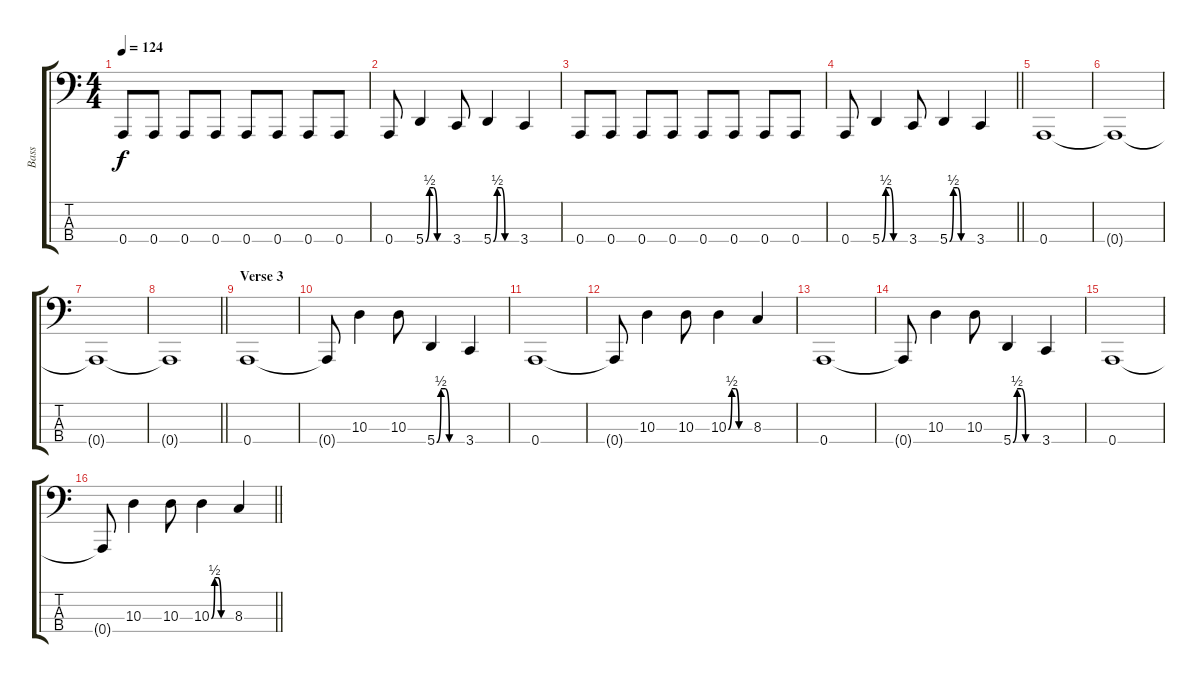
\track ("Bass" "Bass") {instrument electricbassfinger}
\staff {score tabs}
\tuning (D2 A1 E1 A0) {hide}
\ts (4 4)
\tempo 124
\clef f4
\ks c
0.4.8{dy f} 0.4.8 0.4.8 0.4.8 0.4.8 0.4.8 0.4.8 0.4.8 |
0.4.8 5.4{be (custom 0 0 10 2 20 2 30 0 60 0)}.4 3.4.8 5.4{be (custom 0 0 10 2 20 2 30 0 60 0)}.4 3.4.4 |
0.4.8 0.4.8 0.4.8 0.4.8 0.4.8 0.4.8 0.4.8 0.4.8 |
\barLineRight lightlight
0.4.8 5.4{be (custom 0 0 10 2 20 2 30 0 60 0)}.4 3.4.8 5.4{be (custom 0 0 10 2 20 2 30 0 60 0)}.4 3.4.4 |
\section ("" "")
0.4.1 |
0.4{t}.1 |
0.4{t}.1 |
\barLineRight lightlight
0.4{t}.1 |
\section ("" "Verse 3")
0.4.1 |
0.4{t}.8 10.3.4 10.3.8 5.4{be (custom 0 0 10 2 20 2 30 0 60 0)}.4 3.4.4 |
0.4.1 |
0.4{t}.8 10.3.4 10.3.8 10.3{be (custom 0 0 10 2 20 2 30 0 60 0)}.4 8.3.4 |
0.4.1 |
0.4{t}.8 10.3.4 10.3.8 5.4{be (custom 0 0 10 2 20 2 30 0 60 0)}.4 3.4.4 |
0.4.1 |
\barLineRight lightlight
0.4{t}.8 10.3.4 10.3.8 10.3{be (custom 0 0 10 2 20 2 30 0 60 0)}.4 8.3.4
